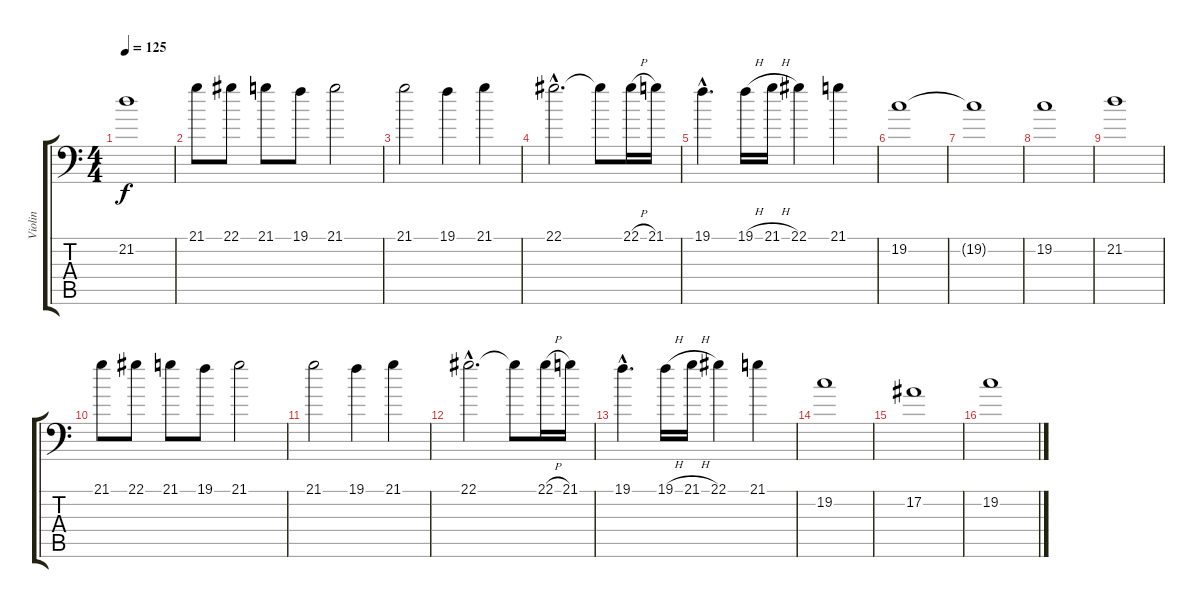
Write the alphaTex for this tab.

\track ("Violin" "Violin") {instrument violin}
\staff {score tabs}
\tuning (Bb3 F3 Db3 Ab2 Eb2 Bb1) {hide}
\ts (4 4)
\tempo 125
\clef f4
\ks c
21.2.1{dy f} |
21.1.8 22.1.8 21.1.8 19.1.8 21.1.2 |
21.1.2 19.1.4 21.1.4 |
22.1{hac}.2{d} 22.1{t}.8 22.1{h}.16 21.1.16 |
19.1{hac}.4{d} 19.1{h}.16 21.1{h}.16 22.1.4 21.1.4 |
19.2.1 |
19.2{t}.1 |
19.2.1 |
21.2.1 |
21.1.8 22.1.8 21.1.8 19.1.8 21.1.2 |
21.1.2 19.1.4 21.1.4 |
22.1{hac}.2{d} 22.1{t}.8 22.1{h}.16 21.1.16 |
19.1{hac}.4{d} 19.1{h}.16 21.1{h}.16 22.1.4 21.1.4 |
19.2.1 |
17.2.1 |
19.2.1
